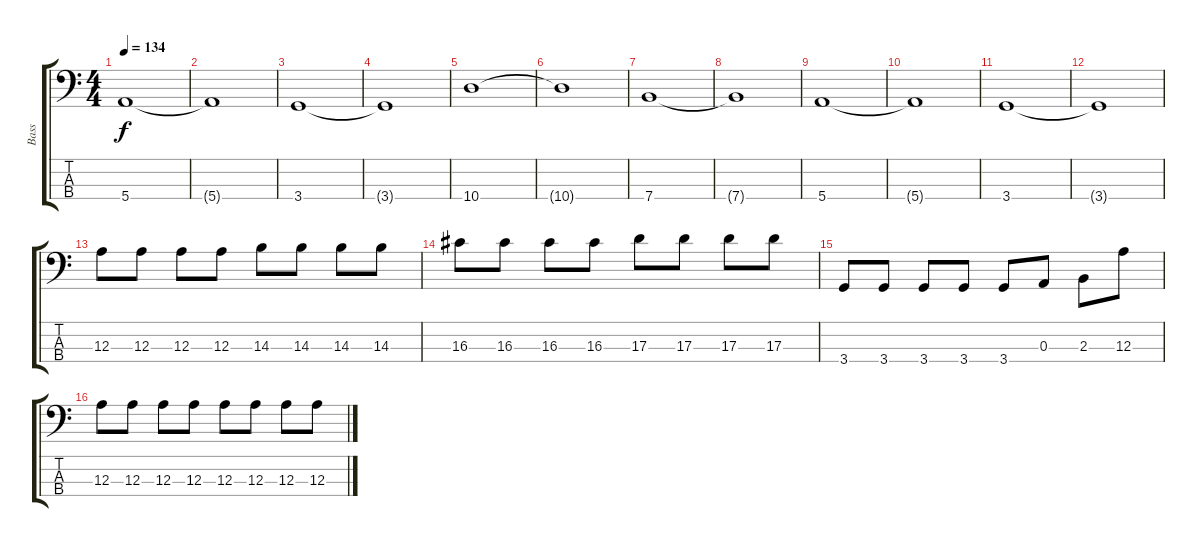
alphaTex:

\track ("Bass" "Bass") {instrument electricbassfinger}
\staff {score tabs}
\tuning (G2 D2 A1 E1) {hide}
\ts (4 4)
\tempo 134
\clef f4
\ks c
5.4.1{dy f} |
5.4{t}.1 |
3.4.1 |
3.4{t}.1 |
10.4.1 |
10.4{t}.1 |
7.4.1 |
7.4{t}.1 |
5.4.1 |
5.4{t}.1 |
3.4.1 |
3.4{t}.1 |
12.3.8 12.3.8 12.3.8 12.3.8 14.3.8 14.3.8 14.3.8 14.3.8 |
16.3.8 16.3.8 16.3.8 16.3.8 17.3.8 17.3.8 17.3.8 17.3.8 |
3.4.8 3.4.8 3.4.8 3.4.8 3.4.8 0.3.8 2.3.8 12.3.8 |
12.3.8 12.3.8 12.3.8 12.3.8 12.3.8 12.3.8 12.3.8 12.3.8
